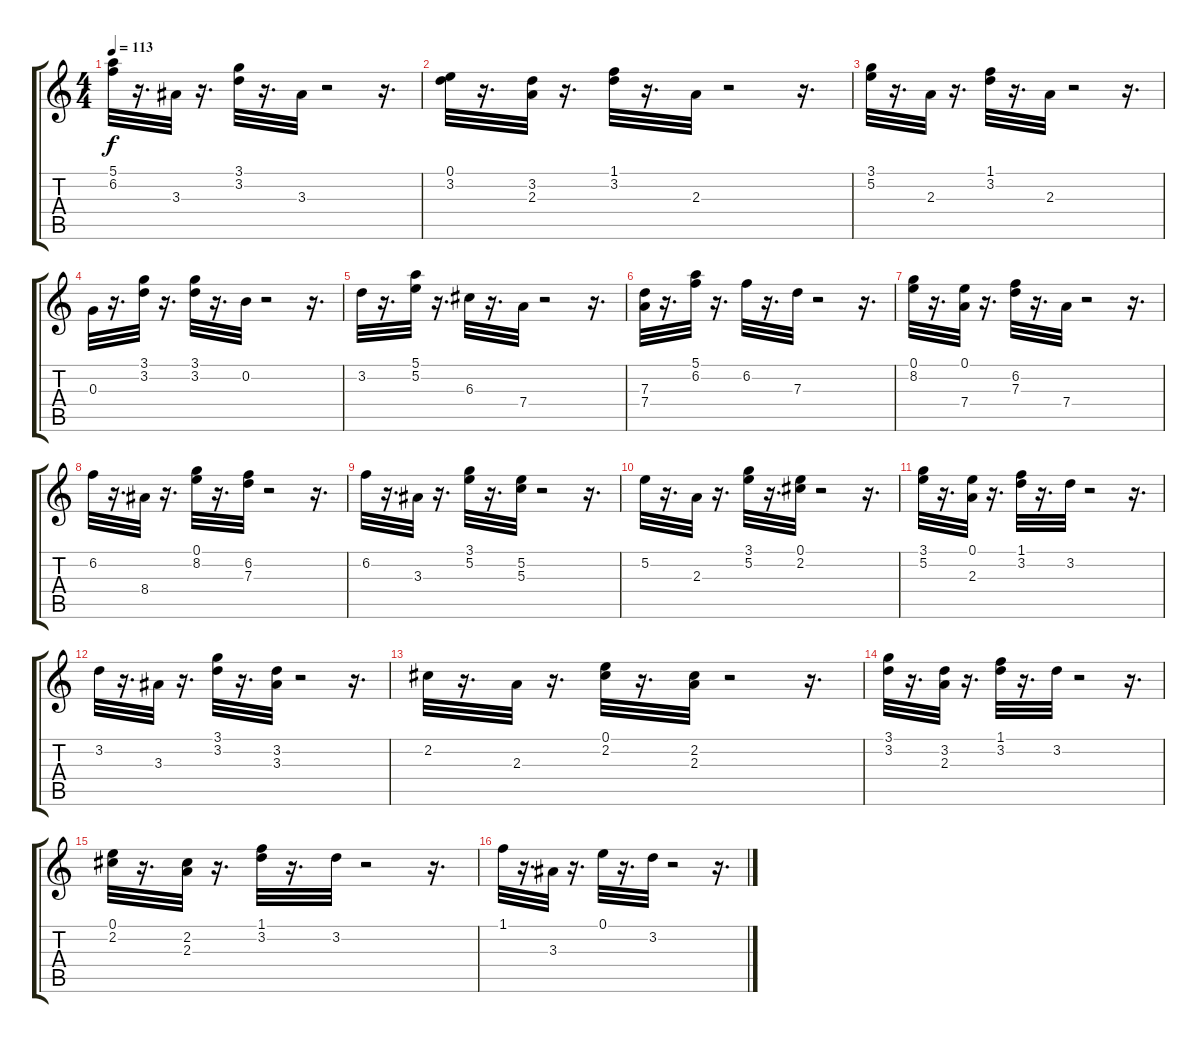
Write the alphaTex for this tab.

\track "" {instrument electricbassfinger}
\staff {score tabs}
\tuning (E4 B3 G3 D3 A2 E2) {hide}
\ts (4 4)
\tempo 113
\clef g2
\ks c
(5.1 6.2).32{dy f} r.16{d} 3.3.32 r.16{d} (3.1 3.2).32 r.16{d} 3.3.32 r.2 r.16{d} |
(0.1 3.2).32 r.16{d} (3.2 2.3).32 r.16{d} (1.1 3.2).32 r.16{d} 2.3.32 r.2 r.16{d} |
(3.1 5.2).32 r.16{d} 2.3.32 r.16{d} (1.1 3.2).32 r.16{d} 2.3.32 r.2 r.16{d} |
0.3.32 r.16{d} (3.1 3.2).32 r.16{d} (3.1 3.2).32 r.16{d} 0.2.32 r.2 r.16{d} |
3.2.32 r.16{d} (5.1 5.2).32 r.16{d} 6.3.32 r.16{d} 7.4.32 r.2 r.16{d} |
(7.3 7.4).32 r.16{d} (5.1 6.2).32 r.16{d} 6.2.32 r.16{d} 7.3.32 r.2 r.16{d} |
(0.1 8.2).32 r.16{d} (0.1 7.4).32 r.16{d} (6.2 7.3).32 r.16{d} 7.4.32 r.2 r.16{d} |
6.2.32 r.16{d} 8.4.32 r.16{d} (0.1 8.2).32 r.16{d} (6.2 7.3).32 r.2 r.16{d} |
6.2.32 r.16{d} 3.3.32 r.16{d} (3.1 5.2).32 r.16{d} (5.2 5.3).32 r.2 r.16{d} |
5.2.32 r.16{d} 2.3.32 r.16{d} (3.1 5.2).32 r.16{d} (0.1 2.2).32 r.2 r.16{d} |
(3.1 5.2).32 r.16{d} (0.1 2.3).32 r.16{d} (1.1 3.2).32 r.16{d} 3.2.32 r.2 r.16{d} |
3.2.32 r.16{d} 3.3.32 r.16{d} (3.1 3.2).32 r.16{d} (3.2 3.3).32 r.2 r.16{d} |
2.2.32 r.16{d} 2.3.32 r.16{d} (0.1 2.2).32 r.16{d} (2.2 2.3).32 r.2 r.16{d} |
(3.1 3.2).32 r.16{d} (3.2 2.3).32 r.16{d} (1.1 3.2).32 r.16{d} 3.2.32 r.2 r.16{d} |
(0.1 2.2).32 r.16{d} (2.2 2.3).32 r.16{d} (1.1 3.2).32 r.16{d} 3.2.32 r.2 r.16{d} |
1.1.32 r.16{d} 3.3.32 r.16{d} 0.1.32 r.16{d} 3.2.32 r.2 r.16{d}
